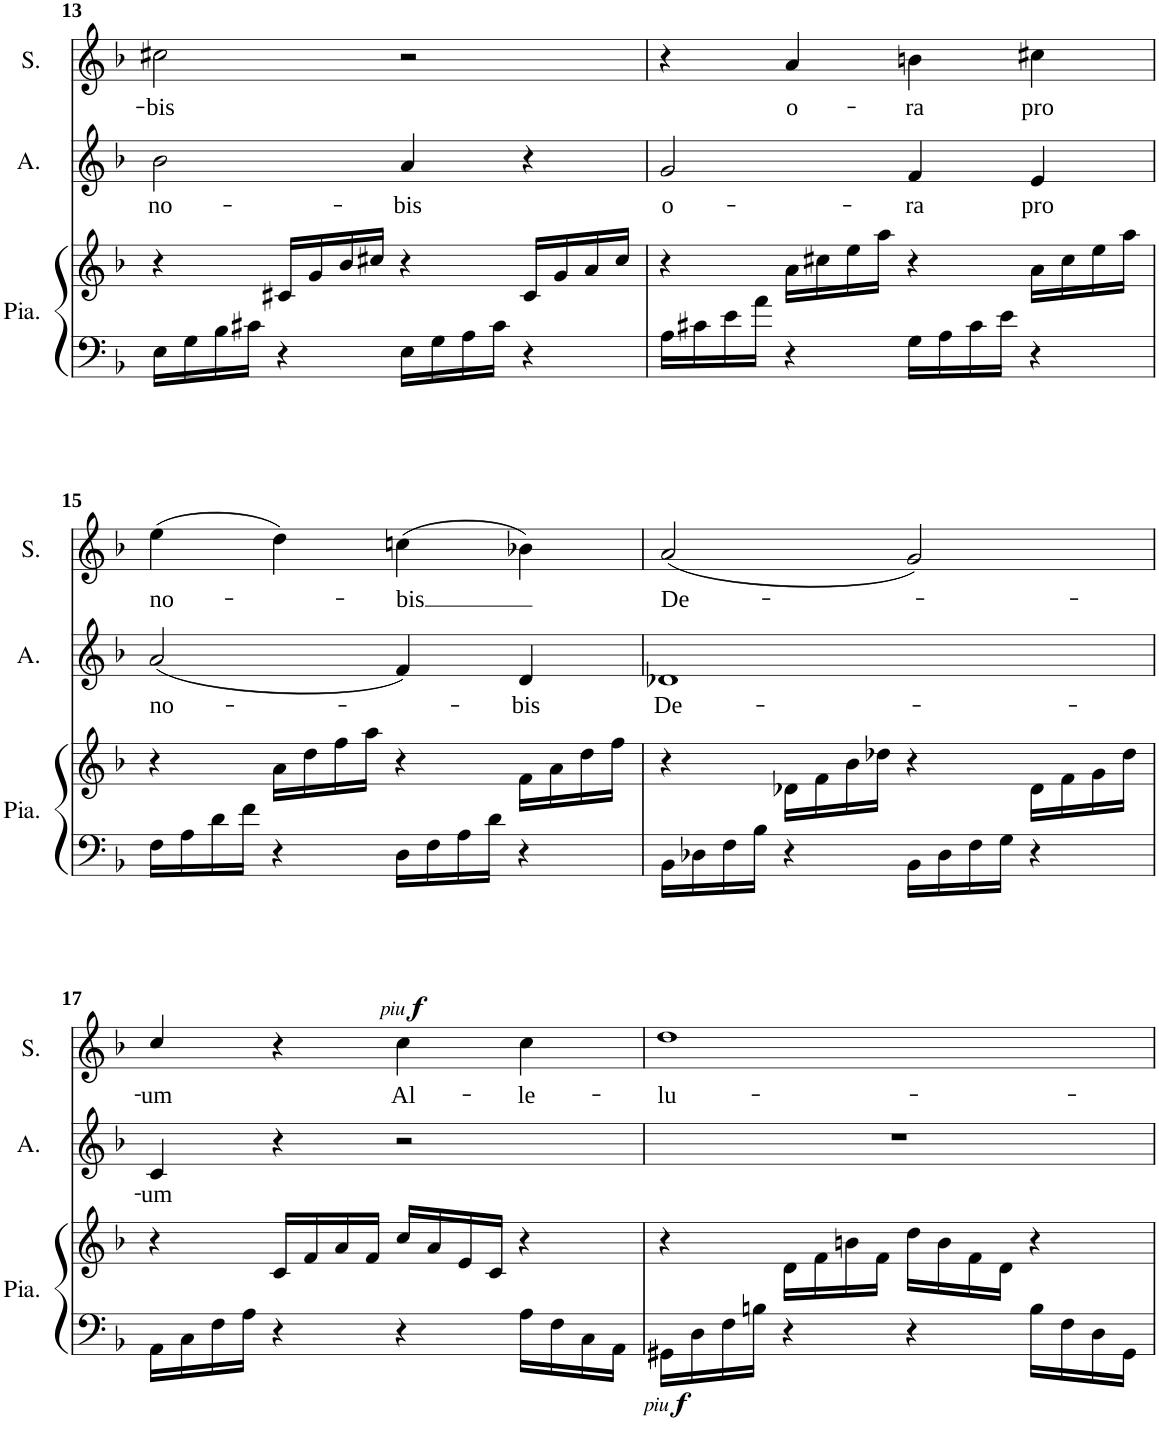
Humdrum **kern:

**kern	**kern	**dynam	**kern	**text	**kern	**text	**dynam
*part3	*part3	*part3	*part2	*part2	*part1	*part1	*part1
*staff4	*staff3	*staff3/4	*staff2	*staff2	*staff1	*staff1	*staff1
*I"Piano	*	*	*I"Alto	*	*I"Soprano	*	*
*I'Pia.	*	*	*I'A.	*	*I'S.	*	*
!!LO:PB:g=z
*clefF4	*clefG2	*	*clefG2	*	*clefG2	*	*
*k[b-]	*k[b-]	*	*k[b-]	*	*k[b-]	*	*
*M2/2	*M2/2	*	*M2/2	*	*M2/2	*	*
*met(c|)	*met(c|)	*	*met(c|)	*	*met(c|)	*	*
=13	=13	=13	=13	=13	=13	=13	=13
!	!	!	!	!LO:LY:b	!	!LO:LY:b	!
16E\LL	4r	.	2b-\	no-	2cc#X\	-bis	.
16G\	.	.	.	.	.	.	.
16B-\	.	.	.	.	.	.	.
16c#X\JJ	.	.	.	.	.	.	.
4r	16c#X/LL	.	.	.	.	.	.
.	16g/	.	.	.	.	.	.
.	16b-/	.	.	.	.	.	.
.	16cc#X/JJ	.	.	.	.	.	.
!	!	!	!	!LO:LY:b	!	!	!
16E\LL	4r	.	4a/	-bis	2r	.	.
16G\	.	.	.	.	.	.	.
16A\	.	.	.	.	.	.	.
16c#\JJ	.	.	.	.	.	.	.
4r	16c#/LL	.	4r	.	.	.	.
.	16g/	.	.	.	.	.	.
.	16a/	.	.	.	.	.	.
.	16cc#/JJ	.	.	.	.	.	.
=14	=14	=14	=14	=14	=14	=14	=14
!	!	!	!	!LO:LY:b	!	!	!
16A\LL	4r	.	2g/	o-	4r	.	.
16c#X\	.	.	.	.	.	.	.
16e\	.	.	.	.	.	.	.
16a\JJ	.	.	.	.	.	.	.
!	!	!	!	!	!	!LO:LY:b	!
4r	16a\LL	.	.	.	4a/	o-	.
.	16cc#X\	.	.	.	.	.	.
.	16ee\	.	.	.	.	.	.
.	16aa\JJ	.	.	.	.	.	.
!	!	!	!	!LO:LY:b	!	!LO:LY:b	!
16G\LL	4r	.	4f/	-ra	4bn\	-ra	.
16A\	.	.	.	.	.	.	.
16c#\	.	.	.	.	.	.	.
16e\JJ	.	.	.	.	.	.	.
!	!	!	!	!LO:LY:b	!	!LO:LY:b	!
4r	16a\LL	.	4e/	pro	4cc#X\	pro	.
.	16cc#\	.	.	.	.	.	.
.	16ee\	.	.	.	.	.	.
.	16aa\JJ	.	.	.	.	.	.
!!LO:LB:g=z
=15	=15	=15	=15	=15	=15	=15	=15
!	!	!	!	!LO:LY:b	!	!LO:LY:b	!
16F\LL	4r	.	(2a/	no-	(4ee\	no-	.
16A\	.	.	.	.	.	.	.
16d\	.	.	.	.	.	.	.
16f\JJ	.	.	.	.	.	.	.
4r	16a\LL	.	.	.	4dd\)	.	.
.	16dd\	.	.	.	.	.	.
.	16ff\	.	.	.	.	.	.
.	16aa\JJ	.	.	.	.	.	.
!	!	!	!	!	!	!LO:LY:b	!
16D\LL	4r	.	4f/)	.	(4ccn\	-bis	.
16F\	.	.	.	.	.	.	.
16A\	.	.	.	.	.	.	.
16d\JJ	.	.	.	.	.	.	.
!	!	!	!	!LO:LY:b	!	!	!
4r	16f\LL	.	4d/	-bis	4b-X\)	.	.
.	16a\	.	.	.	.	.	.
.	16dd\	.	.	.	.	.	.
.	16ff\JJ	.	.	.	.	.	.
=16	=16	=16	=16	=16	=16	=16	=16
!	!	!	!	!LO:LY:b	!	!LO:LY:b	!
16BB-\LL	4r	.	1d-X	De-	(2a/	De-	.
16D-X\	.	.	.	.	.	.	.
16F\	.	.	.	.	.	.	.
16B-\JJ	.	.	.	.	.	.	.
4r	16d-X\LL	.	.	.	.	.	.
.	16f\	.	.	.	.	.	.
.	16b-\	.	.	.	.	.	.
.	16dd-X\JJ	.	.	.	.	.	.
16BB-\LL	4r	.	.	.	2g/)	.	.
16D-\	.	.	.	.	.	.	.
16F\	.	.	.	.	.	.	.
16G\JJ	.	.	.	.	.	.	.
4r	16d-\LL	.	.	.	.	.	.
.	16f\	.	.	.	.	.	.
.	16g\	.	.	.	.	.	.
.	16dd-\JJ	.	.	.	.	.	.
!!LO:LB:g=z
=17	=17	=17	=17	=17	=17	=17	=17
!	!	!	!	!LO:LY:b	!	!LO:LY:b	!
16AA\LL	4r	.	4c/	-um	4cc/	-um	.
16C\	.	.	.	.	.	.	.
16F\	.	.	.	.	.	.	.
16A\JJ	.	.	.	.	.	.	.
4r	16c/LL	.	4r	.	4r	.	.
.	16f/	.	.	.	.	.	.
.	16a/	.	.	.	.	.	.
.	16f/JJ	.	.	.	.	.	.
!	!	!	!	!	!	!LO:LY:b	!LO:DY:a
!	!	!	!	!	!	!	!LO:DY:n=1:a
4r	16cc/LL	.	2r	.	4cc\	Al-	other-dynamics f
.	16a/	.	.	.	.	.	.
.	16e/	.	.	.	.	.	.
.	16c/JJ	.	.	.	.	.	.
!	!	!	!	!	!	!LO:LY:b	!
16A\LL	4r	.	.	.	4cc\	-le-	.
16F\	.	.	.	.	.	.	.
16C\	.	.	.	.	.	.	.
16AA\JJ	.	.	.	.	.	.	.
=18	=18	=18	=18	=18	=18	=18	=18
!	!	!LO:DY:b=2	!	!	!	!LO:LY:b	!
!	!	!LO:DY:n=1:b=2	!	!	!	!	!
16GG#X\LL	4r	other-dynamics f	1r	.	1dd	-lu-	.
16D\	.	.	.	.	.	.	.
16F\	.	.	.	.	.	.	.
16Bn\JJ	.	.	.	.	.	.	.
4r	16d\LL	.	.	.	.	.	.
.	16f\	.	.	.	.	.	.
.	16bn\	.	.	.	.	.	.
.	16f\JJ	.	.	.	.	.	.
4r	16dd\LL	.	.	.	.	.	.
.	16b\	.	.	.	.	.	.
.	16f\	.	.	.	.	.	.
.	16d\JJ	.	.	.	.	.	.
16B\LL	4r	.	.	.	.	.	.
16F\	.	.	.	.	.	.	.
16D\	.	.	.	.	.	.	.
16GG#\JJ	.	.	.	.	.	.	.
=	=	=	=	=	=	=	=
*-	*-	*-	*-	*-	*-	*-	*-
